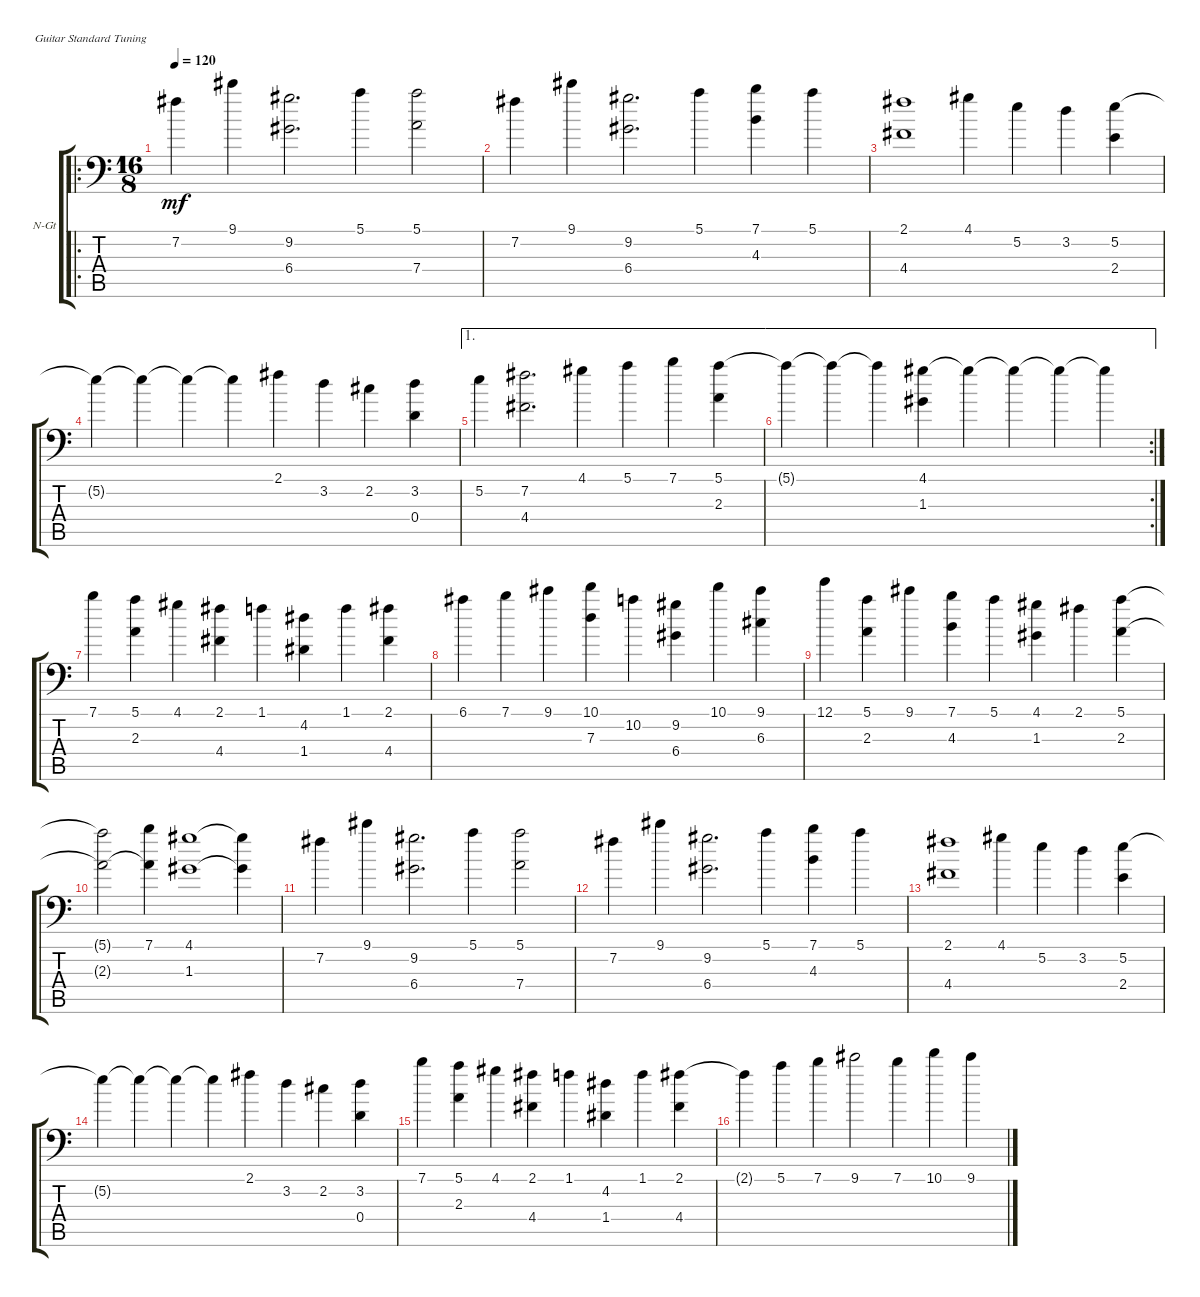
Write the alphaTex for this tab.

\defaultSystemsLayout 4
\bracketExtendMode groupsimilarinstruments
\firstSystemTrackNameOrientation horizontal
\otherSystemsTrackNameOrientation horizontal
\track ("Nylon Guitar" "N-Gt") {instrument acousticguitarnylon}
\staff {score tabs}
\tuning (E4 B3 G3 D3 A2 E2)
\ro
\ts (16 8)
\tempo 120
\clef f4
\ks c
7.2.4{dy mf instrument acousticguitarnylon} 9.1.4 (9.2 6.4).2{d} 5.1.4 (5.1 7.4).2 |
7.2.4 9.1.4 (9.2 6.4).2{d} 5.1.4 (7.1 4.3).4 5.1.4 |
(2.1 4.4).1 4.1.4 5.2.4 3.2.4 (5.2 2.4).4 |
5.2{t}.4 5.2{t}.4 5.2{t}.4 5.2{t}.4 2.1.4 3.2.4 2.2.4 (3.2 0.4).4 |
\ae 1
5.2.4 (7.2 4.4).2{d} 4.1.4 5.1.4 7.1.4 (5.1 2.3).4 |
\ae 1
\rc 2
5.1{t}.4 5.1{t}.4 5.1{t}.4 (4.1 1.3).4 4.1{t}.4 4.1{t}.4 4.1{t}.4 4.1{t}.4 |
7.1.4 (5.1 2.3).4 4.1.4 (2.1 4.4).4 1.1.4 (4.2 1.4).4 1.1.4 (2.1 4.4).4 |
6.1.4 7.1.4 9.1.4 (10.1 7.3).4 10.2.4 (9.2 6.4).4 10.1.4 (9.1 6.3).4 |
12.1.4 (5.1 2.3).4 9.1.4 (7.1 4.3).4 5.1.4 (4.1 1.3).4 2.1.4 (5.1 2.3).4 |
(5.1{t} 2.3{t}).2 (7.1 2.3{t}).4 (4.1 1.3).1 (4.1{t} 1.3{t}).4 |
7.2.4 9.1.4 (9.2 6.4).2{d} 5.1.4 (5.1 7.4).2 |
7.2.4 9.1.4 (9.2 6.4).2{d} 5.1.4 (7.1 4.3).4 5.1.4 |
(2.1 4.4).1 4.1.4 5.2.4 3.2.4 (5.2 2.4).4 |
5.2{t}.4 5.2{t}.4 5.2{t}.4 5.2{t}.4 2.1.4 3.2.4 2.2.4 (3.2 0.4).4 |
7.1.4 (5.1 2.3).4 4.1.4 (2.1 4.4).4 1.1.4 (4.2 1.4).4 1.1.4 (2.1 4.4).4 |
2.1{t}.4 5.1.4 7.1.4 9.1.2 7.1.4 10.1.4 9.1.4
